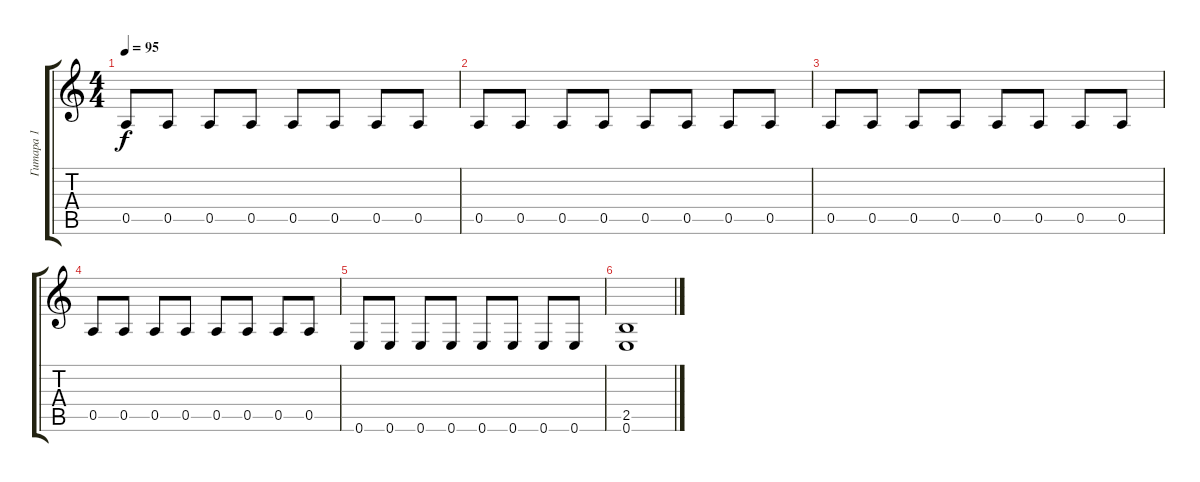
\track ("Гитара 1" "Гитара 1") {instrument distortionguitar}
\staff {score tabs}
\tuning (E4 B3 G3 D3 A2 E2) {hide}
\ts (4 4)
\tempo 95
\clef g2
\ks c
0.5.8{dy f} 0.5.8 0.5.8 0.5.8 0.5.8 0.5.8 0.5.8 0.5.8 |
0.5.8 0.5.8 0.5.8 0.5.8 0.5.8 0.5.8 0.5.8 0.5.8 |
0.5.8 0.5.8 0.5.8 0.5.8 0.5.8 0.5.8 0.5.8 0.5.8 |
0.5.8 0.5.8 0.5.8 0.5.8 0.5.8 0.5.8 0.5.8 0.5.8 |
0.6.8 0.6.8 0.6.8 0.6.8 0.6.8 0.6.8 0.6.8 0.6.8 |
(2.5 0.6).1
